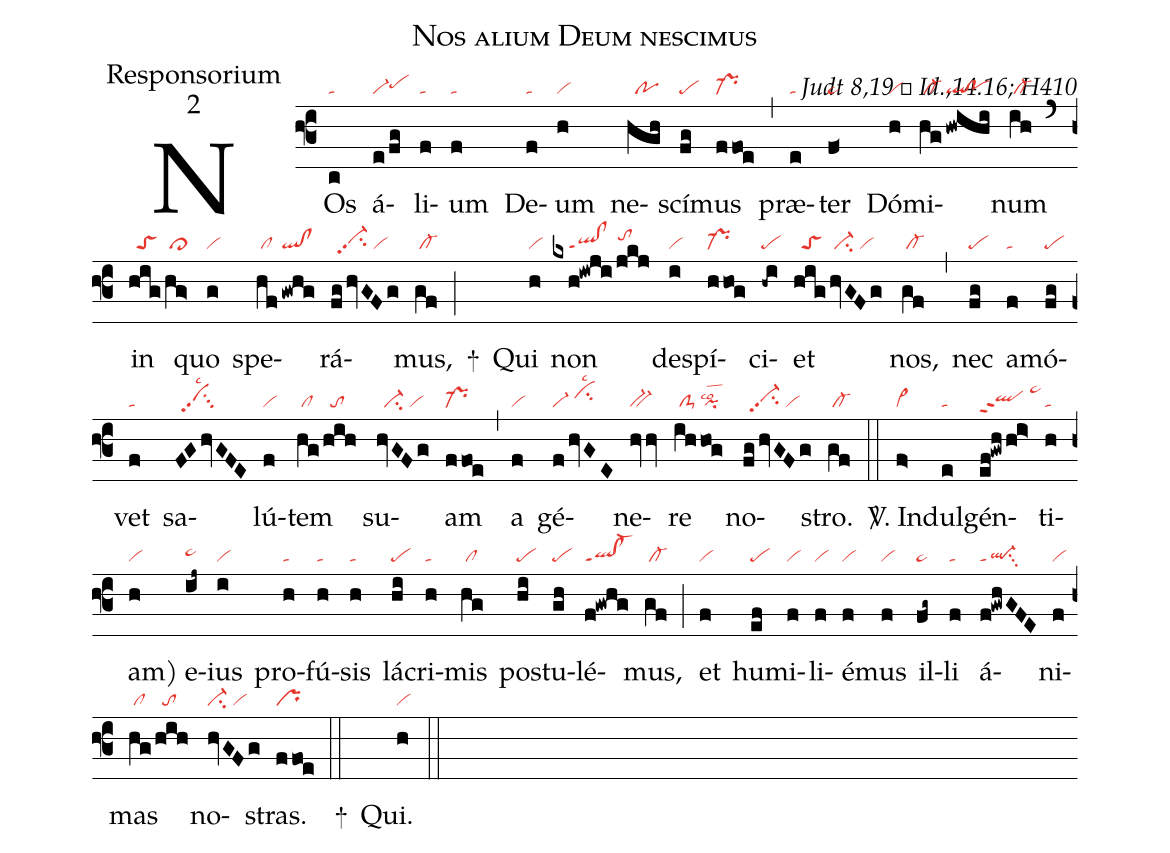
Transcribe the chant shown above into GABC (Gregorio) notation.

name:Nos alium Deum nescimus;
office-part:Responsorium;
mode:2;
commentary:Judt 8,19 ꝟ Id.,14.16; H410;
nabc-lines:1;
%%
(f3)NOs(c|ta) á(e/fg|vi-pehh)li(f|ta)um(f|ta) De(f|ta)um(h|vi) ne(hgh|//po)scí(fg|pe)mus(ffoe|pr-) (,) præ(e|ta)ter(f<|pe~) Dó(h|vi)mi(hg|/cl-|hwihi|ql!po)num(ih|/cl-) (`) in(hig|//toS|hg>|/cl>) quo(g|vi) spe(hf|/cl|!gwhg|ql!cl)rá(fghvGFg|//vi-hhpp2su2/vi)mus,(gf|/cl-) (;)
+()
Qui(h|vi) non(kxh!iwji/jkj|////ql!clppt1//tohi) de(i|vi)spí(hhog|pr-)ci(-hi|pe)et(hig|//toS|hvGFg|/vi-su2/vi) nos,(gf|/cl-) (,) nec(fg|pe) a(f|ta)mó(fg|pe)vet(f|ta) sa(FGhvGFE|//vihhpp2su3lsc2)lú(f|vi)tem(hg|/cl|/hih|//to) su(hvGFg|//vi-su2/vi)am(ffoe|pr-) (,) a(f|vi) gé(fhvGE|vi-/cihilsc2)ne(hvv|bv-)re(ih|/clS-|hog|pilsco2) no(fghvGFg|//vi-hhpp2su2/vi)stro.(gf|/cl-)  (::)

<sp>V/</sp>.
In(f>|vi>)dul(e|ta)gén(ef!gwh/hi>|qlhhppt2/pe~hk)ti(h|ta)am(h|vi)) e(ij~|pe~hh)ius(i|vi) pro(h|ta)fú(h|ta)sis(h|ta) lá(hi|pe)cri(h|ta)mis(hg|/cl) po(hi|pe)stu(gh|pe)lé(f!gwhg|ql!cl-ppt1)mus,(gf|/cl-) (;)
et(f|vi) hu(ef|pe)mi(f|vi)li(f|vi)é(f|vi)mus(f|vi) il(fg~|pe~)li(f|ta) á(f!gwhGFE|ql-ppt1su3)ni(f|vi)mas(hg|/cl|/hih|//to) no(hvGFg|vi-su2/vi)stras.(ffoe|pr) (::)

+() Qui.(h|vi) (::)
